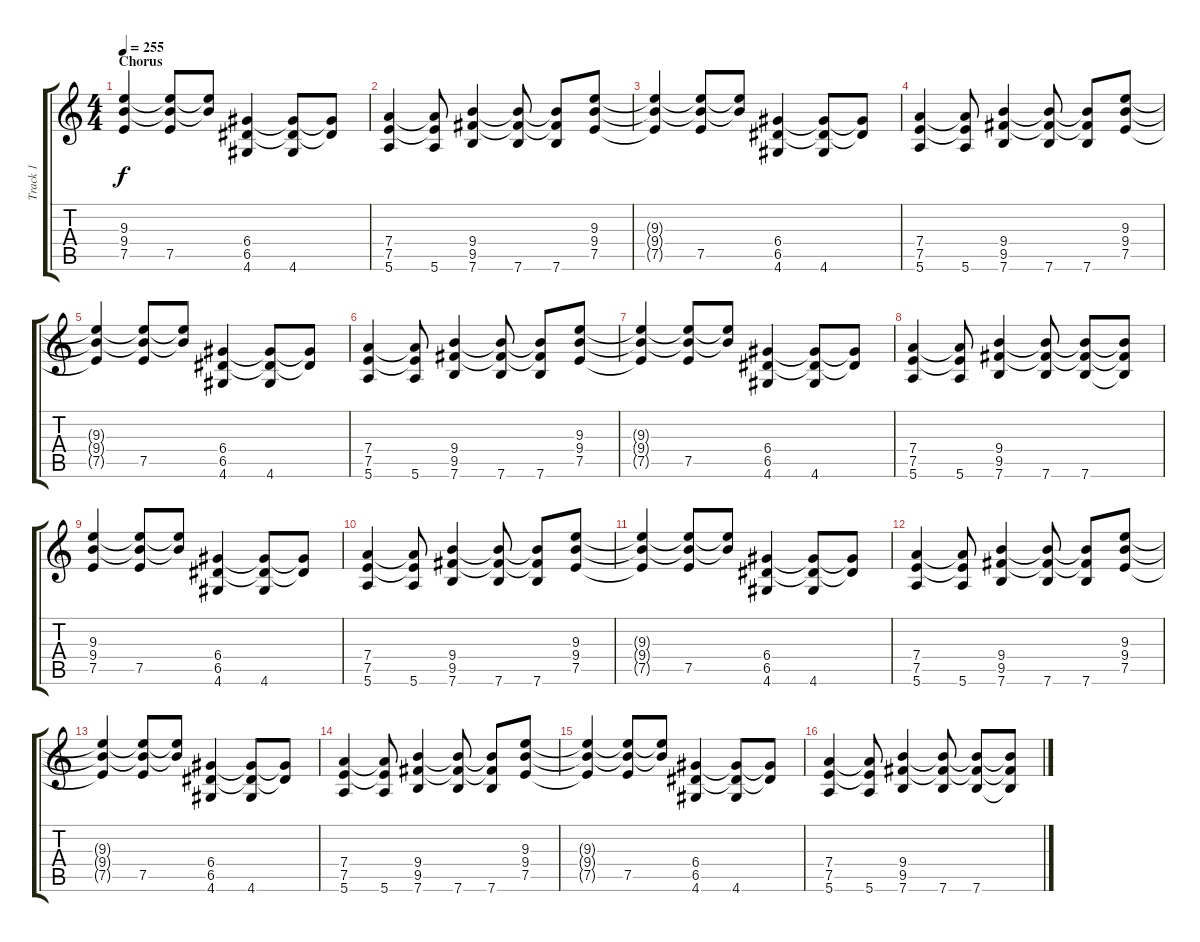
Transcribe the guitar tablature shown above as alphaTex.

\track ("Track 1" "Track 1") {instrument distortionguitar}
\staff {score tabs}
\tuning (E4 B3 G3 D3 A2 E2) {hide}
\ts (4 4)
\section ("" "Chorus")
\tempo 255
\clef g2
\ks c
(9.3 9.4 7.5).4{dy f} (9.3{t} 9.4{t} 7.5).8 (9.3{t} 9.4{t}).8 (6.4 6.5 4.6).4 (6.4{t} 6.5{t} 4.6).8 (6.4{t} 6.5{t}).8 |
(7.4 7.5 5.6).4 (7.4{t} 7.5{t} 5.6).8 (9.4 9.5 7.6).4 (9.4{t} 9.5{t} 7.6).8 (9.4{t} 9.5{t} 7.6).8 (9.3 9.4 7.5).8 |
(9.3{t} 9.4{t} 7.5{t}).4 (9.3{t} 9.4{t} 7.5).8 (9.3{t} 9.4{t}).8 (6.4 6.5 4.6).4 (6.4{t} 6.5{t} 4.6).8 (6.4{t} 6.5{t}).8 |
(7.4 7.5 5.6).4 (7.4{t} 7.5{t} 5.6).8 (9.4 9.5 7.6).4 (9.4{t} 9.5{t} 7.6).8 (9.4{t} 9.5{t} 7.6).8 (9.3 9.4 7.5).8 |
(9.3{t} 9.4{t} 7.5{t}).4 (9.3{t} 9.4{t} 7.5).8 (9.3{t} 9.4{t}).8 (6.4 6.5 4.6).4 (6.4{t} 6.5{t} 4.6).8 (6.4{t} 6.5{t}).8 |
(7.4 7.5 5.6).4 (7.4{t} 7.5{t} 5.6).8 (9.4 9.5 7.6).4 (9.4{t} 9.5{t} 7.6).8 (9.4{t} 9.5{t} 7.6).8 (9.3 9.4 7.5).8 |
(9.3{t} 9.4{t} 7.5{t}).4 (9.3{t} 9.4{t} 7.5).8 (9.3{t} 9.4{t}).8 (6.4 6.5 4.6).4 (6.4{t} 6.5{t} 4.6).8 (6.4{t} 6.5{t}).8 |
(7.4 7.5 5.6).4 (7.4{t} 7.5{t} 5.6).8 (9.4 9.5 7.6).4 (9.4{t} 9.5{t} 7.6).8 (9.4{t} 9.5{t} 7.6).8 (9.4{t} 9.5{t} 7.6{t}).8 |
(9.3 9.4 7.5).4 (9.3{t} 9.4{t} 7.5).8 (9.3{t} 9.4{t}).8 (6.4 6.5 4.6).4 (6.4{t} 6.5{t} 4.6).8 (6.4{t} 6.5{t}).8 |
(7.4 7.5 5.6).4 (7.4{t} 7.5{t} 5.6).8 (9.4 9.5 7.6).4 (9.4{t} 9.5{t} 7.6).8 (9.4{t} 9.5{t} 7.6).8 (9.3 9.4 7.5).8 |
(9.3{t} 9.4{t} 7.5{t}).4 (9.3{t} 9.4{t} 7.5).8 (9.3{t} 9.4{t}).8 (6.4 6.5 4.6).4 (6.4{t} 6.5{t} 4.6).8 (6.4{t} 6.5{t}).8 |
(7.4 7.5 5.6).4 (7.4{t} 7.5{t} 5.6).8 (9.4 9.5 7.6).4 (9.4{t} 9.5{t} 7.6).8 (9.4{t} 9.5{t} 7.6).8 (9.3 9.4 7.5).8 |
(9.3{t} 9.4{t} 7.5{t}).4 (9.3{t} 9.4{t} 7.5).8 (9.3{t} 9.4{t}).8 (6.4 6.5 4.6).4 (6.4{t} 6.5{t} 4.6).8 (6.4{t} 6.5{t}).8 |
(7.4 7.5 5.6).4 (7.4{t} 7.5{t} 5.6).8 (9.4 9.5 7.6).4 (9.4{t} 9.5{t} 7.6).8 (9.4{t} 9.5{t} 7.6).8 (9.3 9.4 7.5).8 |
(9.3{t} 9.4{t} 7.5{t}).4 (9.3{t} 9.4{t} 7.5).8 (9.3{t} 9.4{t}).8 (6.4 6.5 4.6).4 (6.4{t} 6.5{t} 4.6).8 (6.4{t} 6.5{t}).8 |
(7.4 7.5 5.6).4 (7.4{t} 7.5{t} 5.6).8 (9.4 9.5 7.6).4 (9.4{t} 9.5{t} 7.6).8 (9.4{t} 9.5{t} 7.6).8 (9.4{t} 9.5{t} 7.6{t}).8
